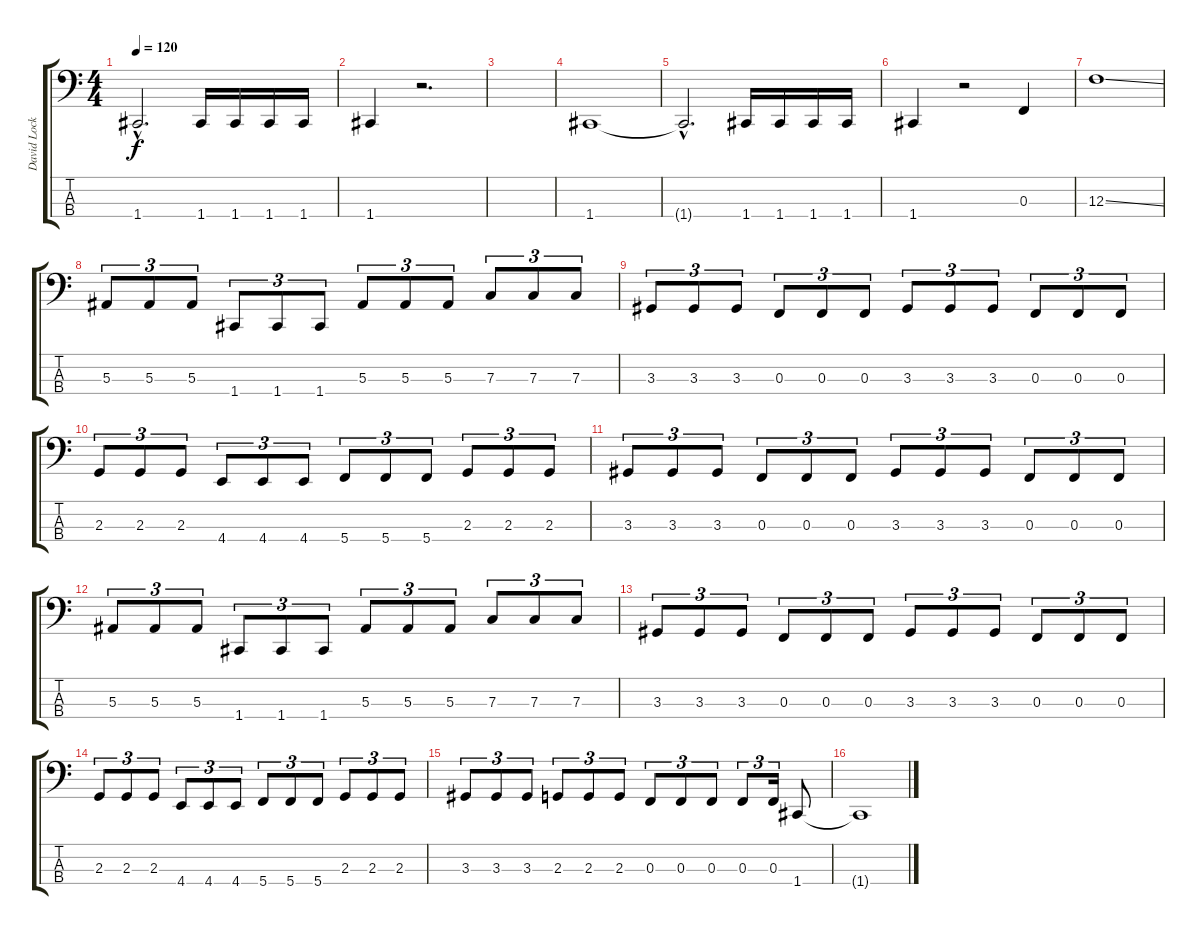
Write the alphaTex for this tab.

\track ("David Lock (Bass)" "David Lock") {instrument electricbasspick}
\staff {score tabs}
\tuning (Eb2 Bb1 F1 C1) {hide}
\ts (4 4)
\tempo 120
\clef f4
\ks c
1.4{hac t}.2{d dy f} 1.4.16 1.4.16 1.4.16 1.4.16 |
1.4.4 r.2{d} |
|
1.4.1 |
1.4{hac t}.2{d} 1.4.16 1.4.16 1.4.16 1.4.16 |
1.4.4 r.2 0.3.4 |
12.3{ss}.1 |
5.3.8{tu (3 2)} 5.3.8{tu (3 2)} 5.3.8{tu (3 2)} 1.4.8{tu (3 2)} 1.4.8{tu (3 2)} 1.4.8{tu (3 2)} 5.3.8{tu (3 2)} 5.3.8{tu (3 2)} 5.3.8{tu (3 2)} 7.3.8{tu (3 2)} 7.3.8{tu (3 2)} 7.3.8{tu (3 2)} |
3.3.8{tu (3 2)} 3.3.8{tu (3 2)} 3.3.8{tu (3 2)} 0.3.8{tu (3 2)} 0.3.8{tu (3 2)} 0.3.8{tu (3 2)} 3.3.8{tu (3 2)} 3.3.8{tu (3 2)} 3.3.8{tu (3 2)} 0.3.8{tu (3 2)} 0.3.8{tu (3 2)} 0.3.8{tu (3 2)} |
2.3.8{tu (3 2)} 2.3.8{tu (3 2)} 2.3.8{tu (3 2)} 4.4.8{tu (3 2)} 4.4.8{tu (3 2)} 4.4.8{tu (3 2)} 5.4.8{tu (3 2)} 5.4.8{tu (3 2)} 5.4.8{tu (3 2)} 2.3.8{tu (3 2)} 2.3.8{tu (3 2)} 2.3.8{tu (3 2)} |
3.3.8{tu (3 2)} 3.3.8{tu (3 2)} 3.3.8{tu (3 2)} 0.3.8{tu (3 2)} 0.3.8{tu (3 2)} 0.3.8{tu (3 2)} 3.3.8{tu (3 2)} 3.3.8{tu (3 2)} 3.3.8{tu (3 2)} 0.3.8{tu (3 2)} 0.3.8{tu (3 2)} 0.3.8{tu (3 2)} |
5.3.8{tu (3 2)} 5.3.8{tu (3 2)} 5.3.8{tu (3 2)} 1.4.8{tu (3 2)} 1.4.8{tu (3 2)} 1.4.8{tu (3 2)} 5.3.8{tu (3 2)} 5.3.8{tu (3 2)} 5.3.8{tu (3 2)} 7.3.8{tu (3 2)} 7.3.8{tu (3 2)} 7.3.8{tu (3 2)} |
3.3.8{tu (3 2)} 3.3.8{tu (3 2)} 3.3.8{tu (3 2)} 0.3.8{tu (3 2)} 0.3.8{tu (3 2)} 0.3.8{tu (3 2)} 3.3.8{tu (3 2)} 3.3.8{tu (3 2)} 3.3.8{tu (3 2)} 0.3.8{tu (3 2)} 0.3.8{tu (3 2)} 0.3.8{tu (3 2)} |
2.3.8{tu (3 2)} 2.3.8{tu (3 2)} 2.3.8{tu (3 2)} 4.4.8{tu (3 2)} 4.4.8{tu (3 2)} 4.4.8{tu (3 2)} 5.4.8{tu (3 2)} 5.4.8{tu (3 2)} 5.4.8{tu (3 2)} 2.3.8{tu (3 2)} 2.3.8{tu (3 2)} 2.3.8{tu (3 2)} |
3.3.8{tu (3 2)} 3.3.8{tu (3 2)} 3.3.8{tu (3 2)} 2.3.8{tu (3 2)} 2.3.8{tu (3 2)} 2.3.8{tu (3 2)} 0.3.8{tu (3 2)} 0.3.8{tu (3 2)} 0.3.8{tu (3 2)} 0.3.8{tu (3 2)} 0.3.16{tu (3 2)} 1.4.8 |
1.4{t}.1
